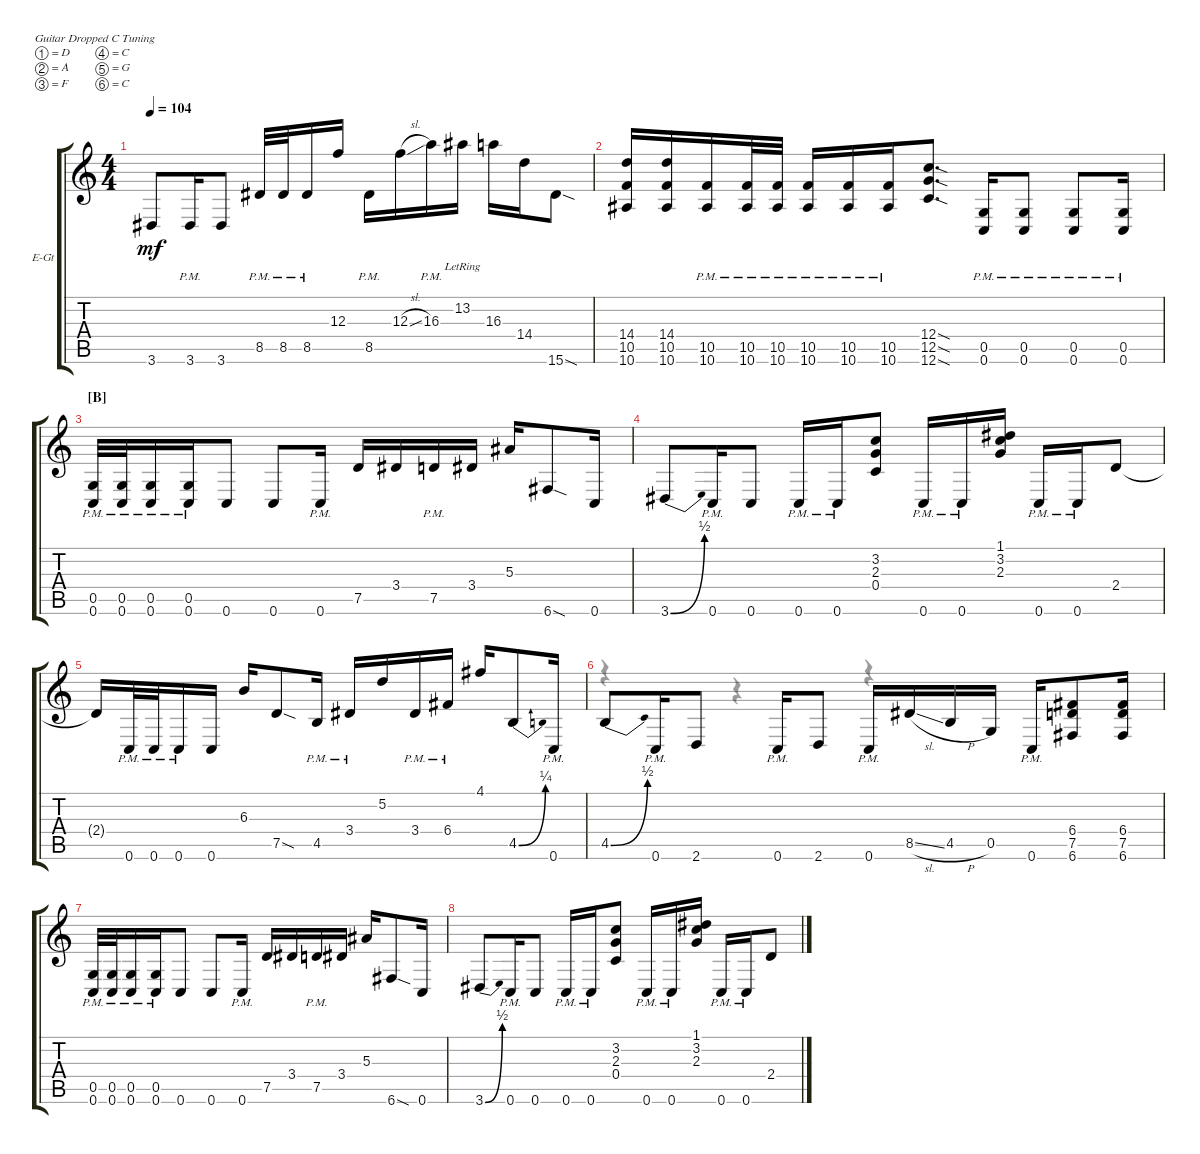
\bracketExtendMode groupsimilarinstruments
\firstSystemTrackNameOrientation horizontal
\otherSystemsTrackNameOrientation horizontal
\track ("Guitar 1" "E-Gt") {instrument distortionguitar}
\staff {score tabs}
\tuning (D4 A3 F3 C3 G2 C2)
\voice
\ts (4 4)
\tempo 104
\clef g2
\ks c
3.6.8{dy mf} 3.6{pm}.16 3.6.8 8.5{pm}.32 8.5{pm}.32 8.5{pm}.16 12.3.16 8.5{pm}.16 12.3{sl}.16 16.3{pm}.16 13.2{lr}.16 16.3.16 14.4.16 15.6{sod}.8 |
(10.6 10.5 14.4).16 (14.4 10.5 10.6).16 (10.6{pm} 10.5{pm}).16 (10.6{pm} 10.5{pm}).32 (10.6{pm} 10.5{pm}).32 (10.6{pm} 10.5{pm}).16 (10.6{pm} 10.5{pm}).16 (10.6{pm} 10.5{pm}).16 (12.6{sod} 12.5{sod} 12.4{sod}).8{d} (0.6{pm} 0.5{pm}).16 (0.6{pm} 0.5{pm}).8 (0.6{pm} 0.5{pm}).8 (0.6{pm} 0.5{pm}).16 |
\section ("B" "")
(0.6{pm} 0.5{pm}).32 (0.6{pm} 0.5{pm}).32 (0.6{pm} 0.5{pm}).16 (0.6{pm} 0.5{pm}).16 0.6.8 0.6.8 0.6{pm}.16 7.5.16 3.4.16 7.5{pm}.16 3.4.16 5.3.16 6.6{sod}.8 0.6.16 |
3.6{be (bend 0 0 30 2)}.8 0.6{pm}.16 0.6.8 0.6{pm}.16 0.6{pm}.16 (2.3 3.2 0.4).8 0.6{pm}.16 0.6{pm}.16 (1.1 3.2 2.3).16 0.6{pm}.16 0.6{pm}.16 2.4.8 |
2.4{t}.16 0.6{pm}.32 0.6{pm}.32 0.6{pm}.16 0.6.16 6.3.16 7.5{sod}.8 4.5{pm}.16 3.4{pm}.16 5.2.16 3.4{pm}.16 6.4{pm}.16 4.1.16 4.5{be (bend 0 0 59.4 1)}.8 0.6{pm}.16 |
4.5{be (bend 0 0 59.4 2)}.8 0.6{pm}.16 2.6.8 0.6{pm}.16 2.6.8 0.6{pm}.16 8.5{sl}.16 4.5{h}.16 0.5.16 0.6{pm}.16 (6.4 7.5 6.6).8 (6.4 6.6 7.5).16 |
(0.6{pm} 0.5{pm}).32 (0.6{pm} 0.5{pm}).32 (0.6{pm} 0.5{pm}).16 (0.6{pm} 0.5{pm}).16 0.6.8 0.6.8 0.6{pm}.16 7.5.16 3.4.16 7.5{pm}.16 3.4.16 5.3.16 6.6{sod}.8 0.6.16 |
3.6{be (bend 0 0 30 2)}.8 0.6{pm}.16 0.6.8 0.6{pm}.16 0.6{pm}.16 (2.3 3.2 0.4).8 0.6{pm}.16 0.6{pm}.16 (1.1 3.2 2.3).16 0.6{pm}.16 0.6{pm}.16 2.4.8
\voice
\clef g2
\ottava regular
\simile none
\ks c
|
|
|
|
|
r.4{dy mf} r.4 r.4 |
|
